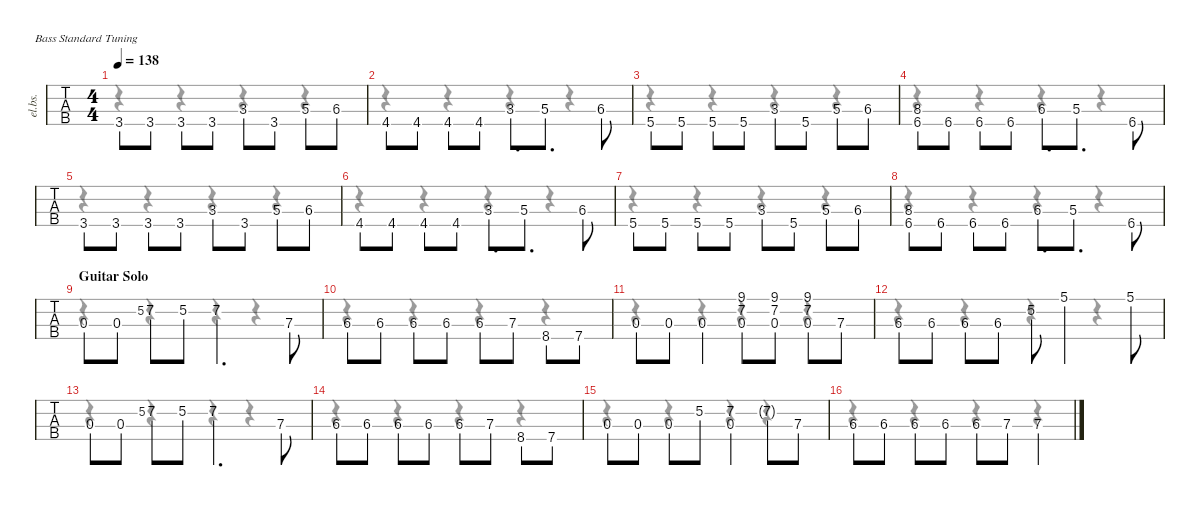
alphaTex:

\defaultSystemsLayout 4
\hideDynamics
\bracketExtendMode nobrackets
\track ("Cliff Burton (clean)" "el.bs.") {instrument electricbassfinger}
\staff {tabs}
\tuning (G2 D2 A1 E1)
\voice
\ts (4 4)
\tempo 138
\clef f4
\ks c
3.4.8{dy f beam Up} 3.4.8{beam Up} 3.4.8{beam Up} 3.4.8{beam Up} 3.3.8{beam Up} 3.4.8{beam Up} 5.3.8{beam Up} 6.3{acc #}.8{beam Up} |
4.4{acc #}.8{beam Up} 4.4{acc #}.8{beam Up} 4.4{acc #}.8{beam Up} 4.4{acc #}.8{beam Up} 3.3.8{d beam Up} 5.3.8{d beam Up} 6.3{acc #}.8{beam Up} |
5.4.8{beam Up} 5.4.8{beam Up} 5.4.8{beam Up} 5.4.8{beam Up} 3.3.8{beam Up} 5.4.8{beam Up} 5.3.8{beam Up} 6.3{acc #}.8{beam Up} |
(8.3 6.4{acc #}).8{beam Up} 6.4{acc #}.8{beam Up} 6.4{acc #}.8{beam Up} 6.4{acc #}.8{beam Up} 6.3{acc #}.8{d beam Up} 5.3.8{d beam Up} 6.4{acc #}.8{beam Up} |
3.4.8{beam Up} 3.4.8{beam Up} 3.4.8{beam Up} 3.4.8{beam Up} 3.3.8{beam Up} 3.4.8{beam Up} 5.3.8{beam Up} 6.3{acc #}.8{beam Up} |
4.4{acc #}.8{beam Up} 4.4{acc #}.8{beam Up} 4.4{acc #}.8{beam Up} 4.4{acc #}.8{beam Up} 3.3.8{d beam Up} 5.3.8{d beam Up} 6.3{acc #}.8{beam Up} |
5.4.8{beam Up} 5.4.8{beam Up} 5.4.8{beam Up} 5.4.8{beam Up} 3.3.8{beam Up} 5.4.8{beam Up} 5.3.8{beam Up} 6.3{acc #}.8{beam Up} |
(8.3 6.4{acc #}).8{beam Up} 6.4{acc #}.8{beam Up} 6.4{acc #}.8{beam Up} 6.4{acc #}.8{beam Up} 6.3{acc #}.8{d beam Up} 5.3.8{d beam Up} 6.4{acc #}.8{beam Up} |
\section ("" "Guitar Solo")
0.3.8{beam Up} 0.3.8{beam Up} 5.2.8{gr dy ppp beam Up} 7.2.8{dy f beam Up} 5.2.8{beam Up} 7.2.4{d beam Up} 7.3.8{beam Up} |
6.3{acc #}.8{beam Up} 6.3{acc #}.8{beam Up} 6.3{acc #}.8{beam Up} 6.3{acc #}.8{beam Up} 6.3{acc #}.8{beam Up} 7.3.8{beam Up} 8.4.8{beam Up} 7.4.8{beam Up} |
0.3.8{beam Up} 0.3.8{beam Up} 0.3.4{beam Up} (9.1 7.2 0.3).8{beam Up} (9.1 7.2 0.3).8{beam Up} (9.1 7.2 0.3).8{beam Up} 7.3.8{beam Up} |
6.3{acc #}.8{beam Up} 6.3{acc #}.8{beam Up} 6.3{acc #}.8{beam Up} 6.3{acc #}.8{beam Up} 5.2.8{beam Up} 5.1.4{beam Up} 5.1.8{beam Up} |
0.3.8{beam Up} 0.3.8{beam Up} 5.2.8{gr dy ppp beam Up} 7.2.8{dy f beam Up} 5.2.8{beam Up} 7.2.4{d beam Up} 7.3.8{beam Up} |
6.3{acc #}.8{beam Up} 6.3{acc #}.8{beam Up} 6.3{acc #}.8{beam Up} 6.3{acc #}.8{beam Up} 6.3{acc #}.8{beam Up} 7.3.8{beam Up} 8.4.8{beam Up} 7.4.8{beam Up} |
0.3.8{beam Up} 0.3.8{beam Up} 0.3.8{beam Up} 5.2.8{beam Up} (7.2 0.3).4{beam Up} 7.2{g}.8{dy fff beam Up} 7.3.8{dy f beam Up} |
6.3{acc #}.8{beam Up} 6.3{acc #}.8{beam Up} 6.3{acc #}.8{beam Up} 6.3{acc #}.8{beam Up} 6.3{acc #}.8{beam Up} 7.3.8{beam Up} 7.3.4{beam Up}
\voice
\clef f4
\ottava regular
\simile none
\ks c
r.4{dy mf beam Down} r.4{beam Down} r.4{beam Down} r.4{beam Down} |
r.4{beam Down} r.4{beam Down} r.4{beam Down} r.4{beam Down} |
r.4{beam Down} r.4{beam Down} r.4{beam Down} r.4{beam Down} |
r.4{beam Down} r.4{beam Down} r.4{beam Down} r.4{beam Down} |
r.4{beam Down} r.4{beam Down} r.4{beam Down} r.4{beam Down} |
r.4{beam Down} r.4{beam Down} r.4{beam Down} r.4{beam Down} |
r.4{beam Down} r.4{beam Down} r.4{beam Down} r.4{beam Down} |
r.4{beam Down} r.4{beam Down} r.4{beam Down} r.4{beam Down} |
r.4{beam Down} r.4{beam Down} r.4{beam Down} r.4{beam Down} |
r.4{beam Down} r.4{beam Down} r.4{beam Down} r.4{beam Down} |
r.4{beam Down} r.4{beam Down} r.4{beam Down} r.4{beam Down} |
r.4{beam Down} r.4{beam Down} r.4{beam Down} r.4{beam Down} |
r.4{beam Down} r.4{beam Down} r.4{beam Down} r.4{beam Down} |
r.4{beam Down} r.4{beam Down} r.4{beam Down} r.4{beam Down} |
r.4{beam Down} r.4{beam Down} r.4{beam Down} r.4{beam Down} |
r.4{beam Down} r.4{beam Down} r.4{beam Down} r.4{beam Down}
